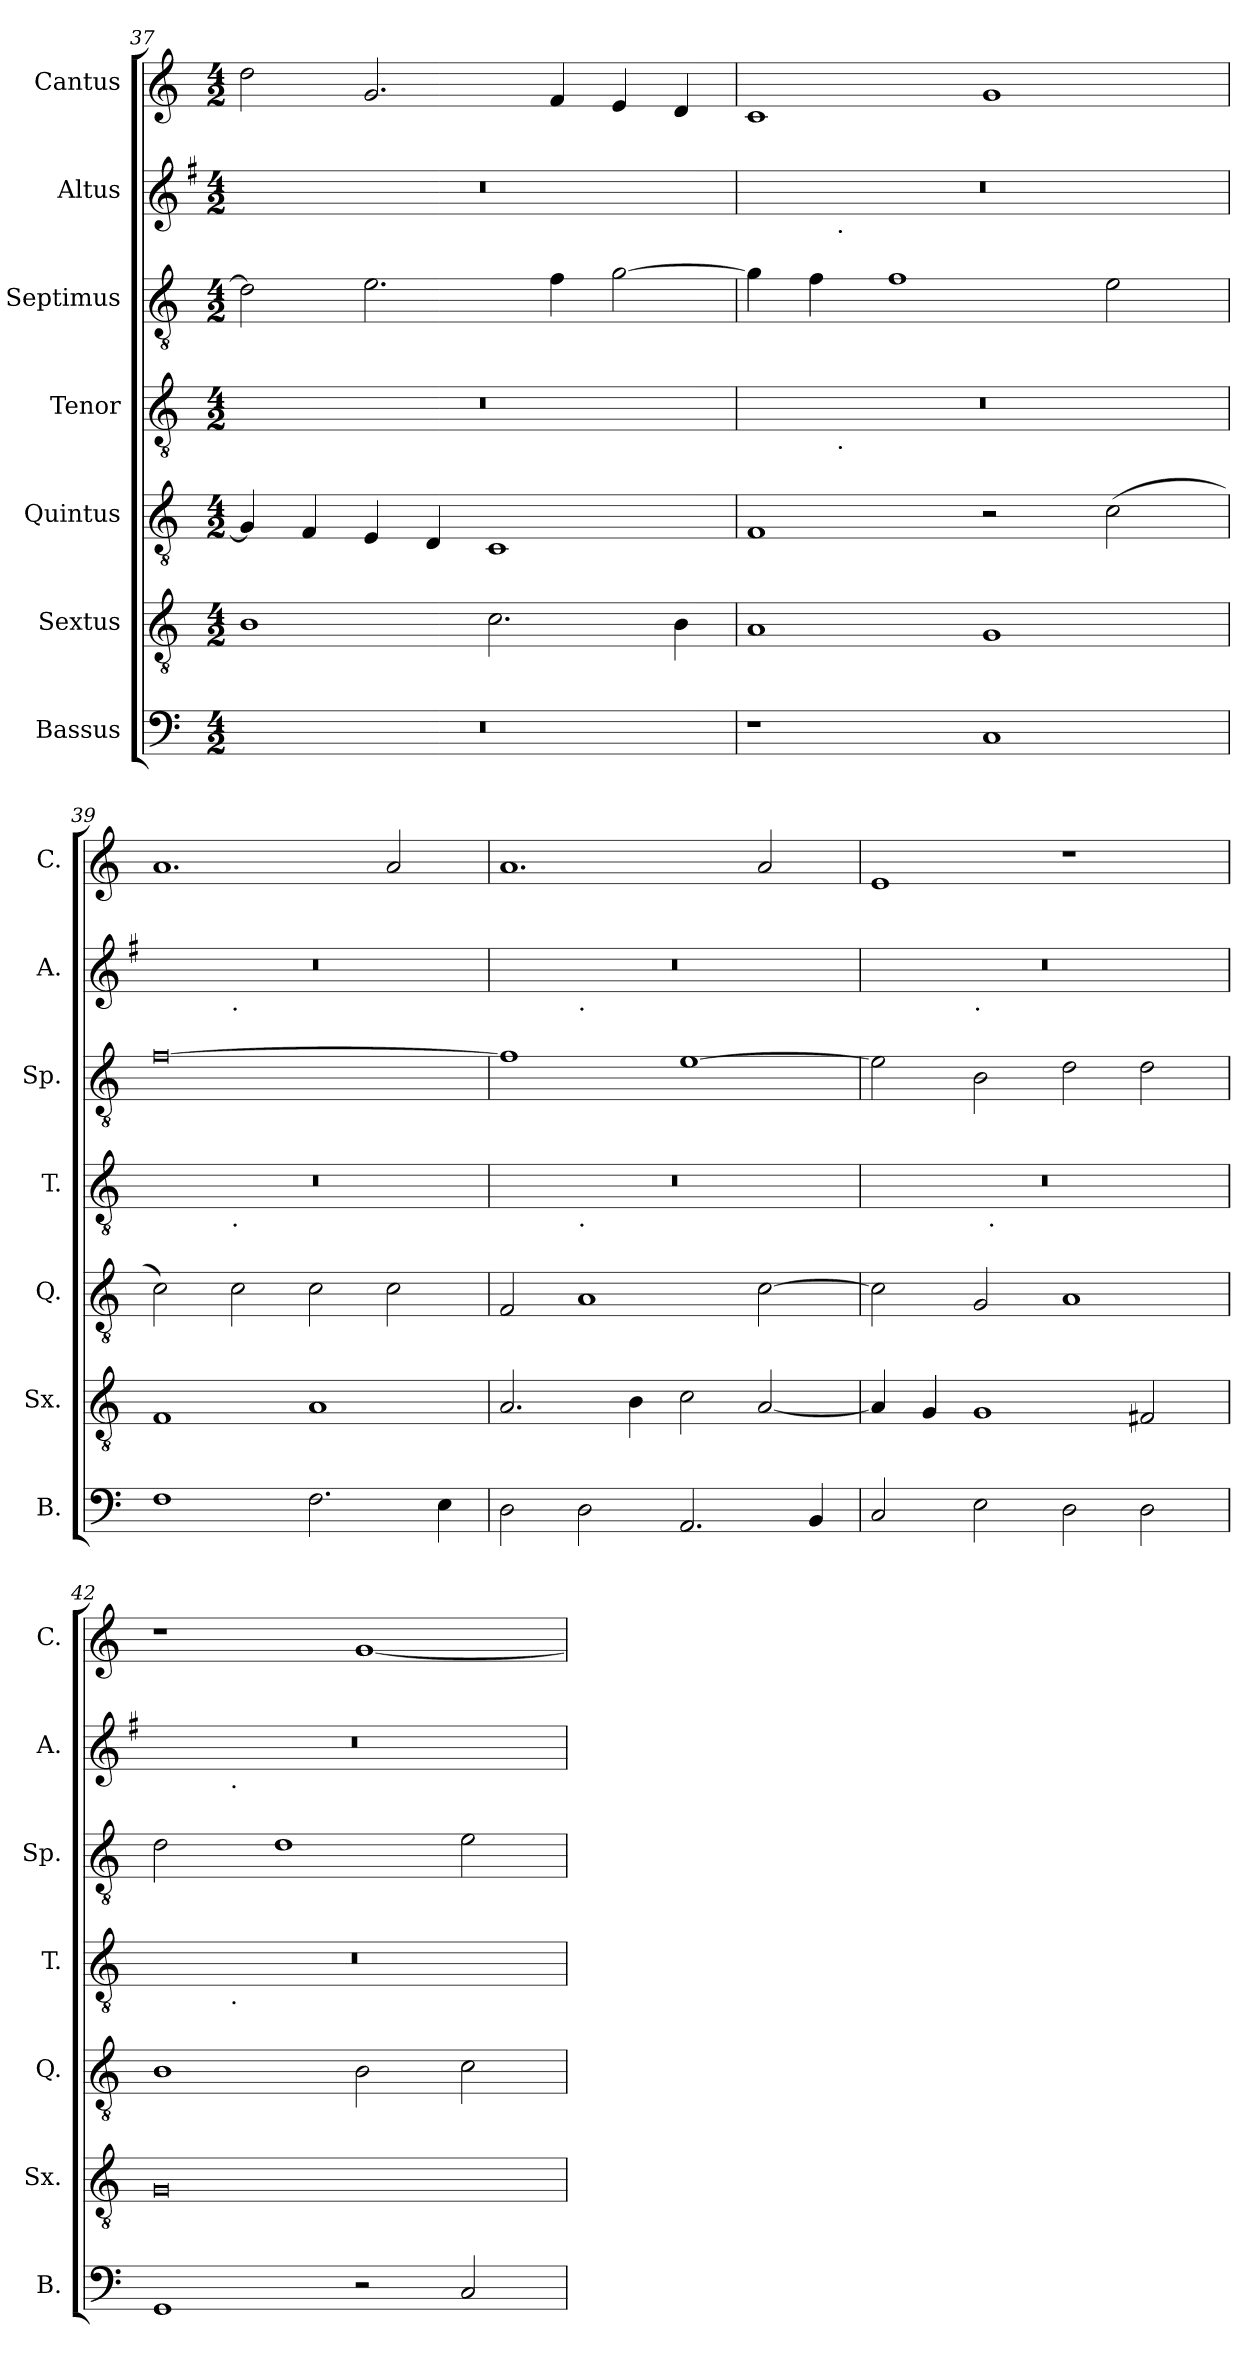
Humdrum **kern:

**kern	**kern	**kern	**kern	**kern	**kern	**kern
*part7	*part6	*part5	*part4	*part3	*part2	*part1
*staff7	*staff6	*staff5	*staff4	*staff3	*staff2	*staff1
*I"Bassus	*I"Sextus	*I"Quintus	*I"Tenor	*I"Septimus	*I"Altus	*I"Cantus
*I'B.	*I'Sx.	*I'Q.	*I'T.	*I'Sp.	*I'A.	*I'C.
*clefF4	*clefGv2	*clefGv2	*clefGv2	*clefGv2	*clefG2	*clefG2
*k[]	*k[]	*k[]	*k[]	*k[]	*k[f#]	*k[]
*M4/2	*M4/2	*M4/2	*M4/2	*M4/2	*M4/2	*M4/2
=37	=37	=37	=37	=37	=37	=37
0r	1B	4G/]	0r	2d\]	0r	2dd\
.	.	4F/	.	.	.	.
.	.	4E/	.	2.e\	.	2.g/
.	.	4D/	.	.	.	.
.	2.c\	1C	.	.	.	.
.	.	.	.	4f\	.	4f/
.	.	.	.	[2g\	.	4e/
.	4B\	.	.	.	.	4d/
=38	=38	=38	=38	=38	=38	=38
*	*	*	*^	*	*^	*
1r	1A	1F	0r	4ryy	4g\]	0r	4ryy	1c
.	.	.	.	16ryy	4f\	.	16ryy	.
!	!	!	!	!	!	!	!LO:TX:b:t=.	!
!	!	!	!	!LO:TX:b:t=.	!	!	!	!
.	.	.	.	1ryy	.	.	1ryy	.
.	.	.	.	.	1f	.	.	.
1C	1G	2r	.	.	.	.	.	1g
.	.	.	.	2ryy	.	.	2ryy	.
.	.	(>2c\	.	.	2e\	.	.	.
.	.	.	.	8.ryy	.	.	8.ryy	.
=39	=39	=39	=39	=39	=39	=39	=39	=39
1F	1F	2c\)	0r	2ryy	[0f	0r	2ryy	1.a
!	!	!	!	!	!	!	!LO:TX:b:t=.	!
!	!	!	!	!LO:TX:b:t=.	!	!	!	!
.	.	2c\	.	1.ryy	.	.	1.ryy	.
2.F\	1A	2c\	.	.	.	.	.	.
.	.	2c\	.	.	.	.	.	2a/
4E\	.	.	.	.	.	.	.	.
=40	=40	=40	=40	=40	=40	=40	=40	=40
2D\	2.A/	2F/	0r	2ryy	1f]	0r	2ryy	1.a
!	!	!	!	!	!	!	!LO:TX:b:t=.	!
!	!	!	!	!LO:TX:b:t=.	!	!	!	!
2D\	.	1A	.	1.ryy	.	.	1.ryy	.
.	4B\	.	.	.	.	.	.	.
2.AA/	2c\	.	.	.	[1e	.	.	.
.	[2A/	[2c\	.	.	.	.	.	2a/
4BB/	.	.	.	.	.	.	.	.
=41	=41	=41	=41	=41	=41	=41	=41	=41
2C/	4A/]	2c\]	0r	2ryy	2e\]	0r	2ryy	1e
.	4G/	.	.	.	.	.	.	.
!	!	!	!	!	!	!	!LO:TX:b:t=.	!
2E\	1G	2G/	.	32ryy	2B\	.	1.ryy	.
!	!	!	!	!LO:TX:b:t=.	!	!	!	!
.	.	.	.	1ryy	.	.	.	.
2D\	.	1A	.	.	2d\	.	.	1r
2D\	2F#X/	.	.	.	2d\	.	.	.
.	.	.	.	4...ryy	.	.	.	.
=42	=42	=42	=42	=42	=42	=42	=42	=42
1GG	0G	1B	0r	4ryy	2d\	0r	4ryy	1r
.	.	.	.	16ryy	.	.	16ryy	.
!	!	!	!	!	!	!	!LO:TX:b:t=.	!
!	!	!	!	!LO:TX:b:t=.	!	!	!	!
.	.	.	.	1ryy	.	.	1ryy	.
.	.	.	.	.	1d	.	.	.
2r	.	2B\	.	.	.	.	.	[1g
.	.	.	.	2ryy	.	.	2ryy	.
2C/	.	2c\	.	.	2e\	.	.	.
.	.	.	.	8.ryy	.	.	8.ryy	.
*	*	*	*v	*v	*	*v	*v	*
=	=	=	=	=	=	=
*-	*-	*-	*-	*-	*-	*-
